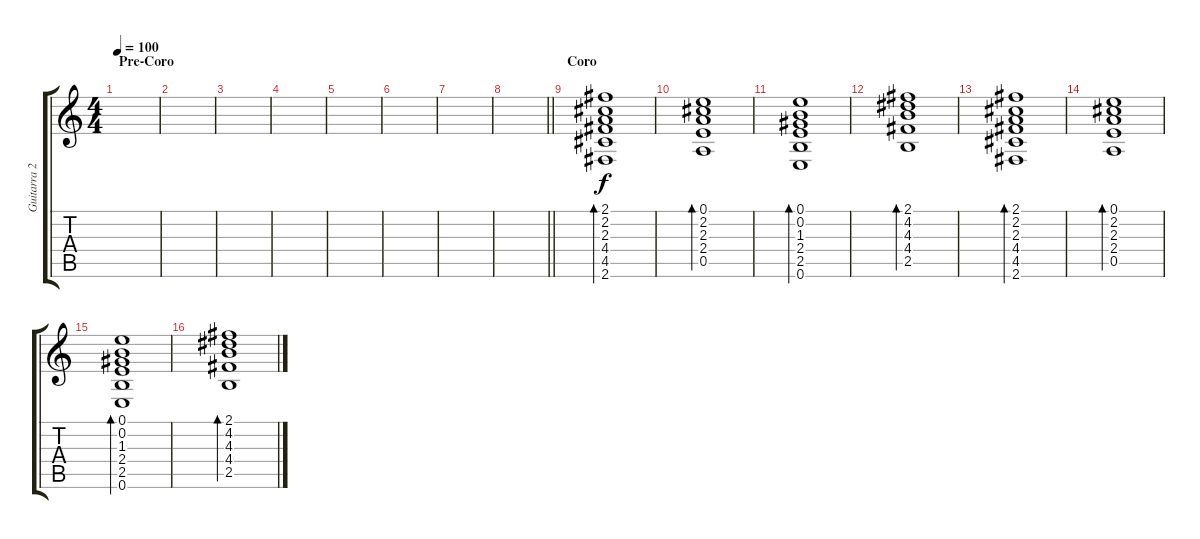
\track ("Guitarra 2" "Guitarra 2") {instrument overdrivenguitar}
\staff {score tabs}
\tuning (E4 B3 G3 D3 A2 E2) {hide}
\ts (4 4)
\section ("" "Pre-Coro")
\tempo 100
\clef g2
\ks c
|
|
|
|
|
|
|
\barLineRight lightlight
|
\section ("" "Coro")
(2.1 2.2 2.3 4.4 4.5 2.6).1{bd 120} |
(0.1 2.2 2.3 2.4 0.5).1{bd 120} |
(0.1 0.2 1.3 2.4 2.5 0.6).1{bd 120} |
(2.1 4.2 4.3 4.4 2.5).1{bd 120} |
(2.1 2.2 2.3 4.4 4.5 2.6).1{bd 120} |
(0.1 2.2 2.3 2.4 0.5).1{bd 120} |
(0.1 0.2 1.3 2.4 2.5 0.6).1{bd 120} |
(2.1 4.2 4.3 4.4 2.5).1{bd 120}
